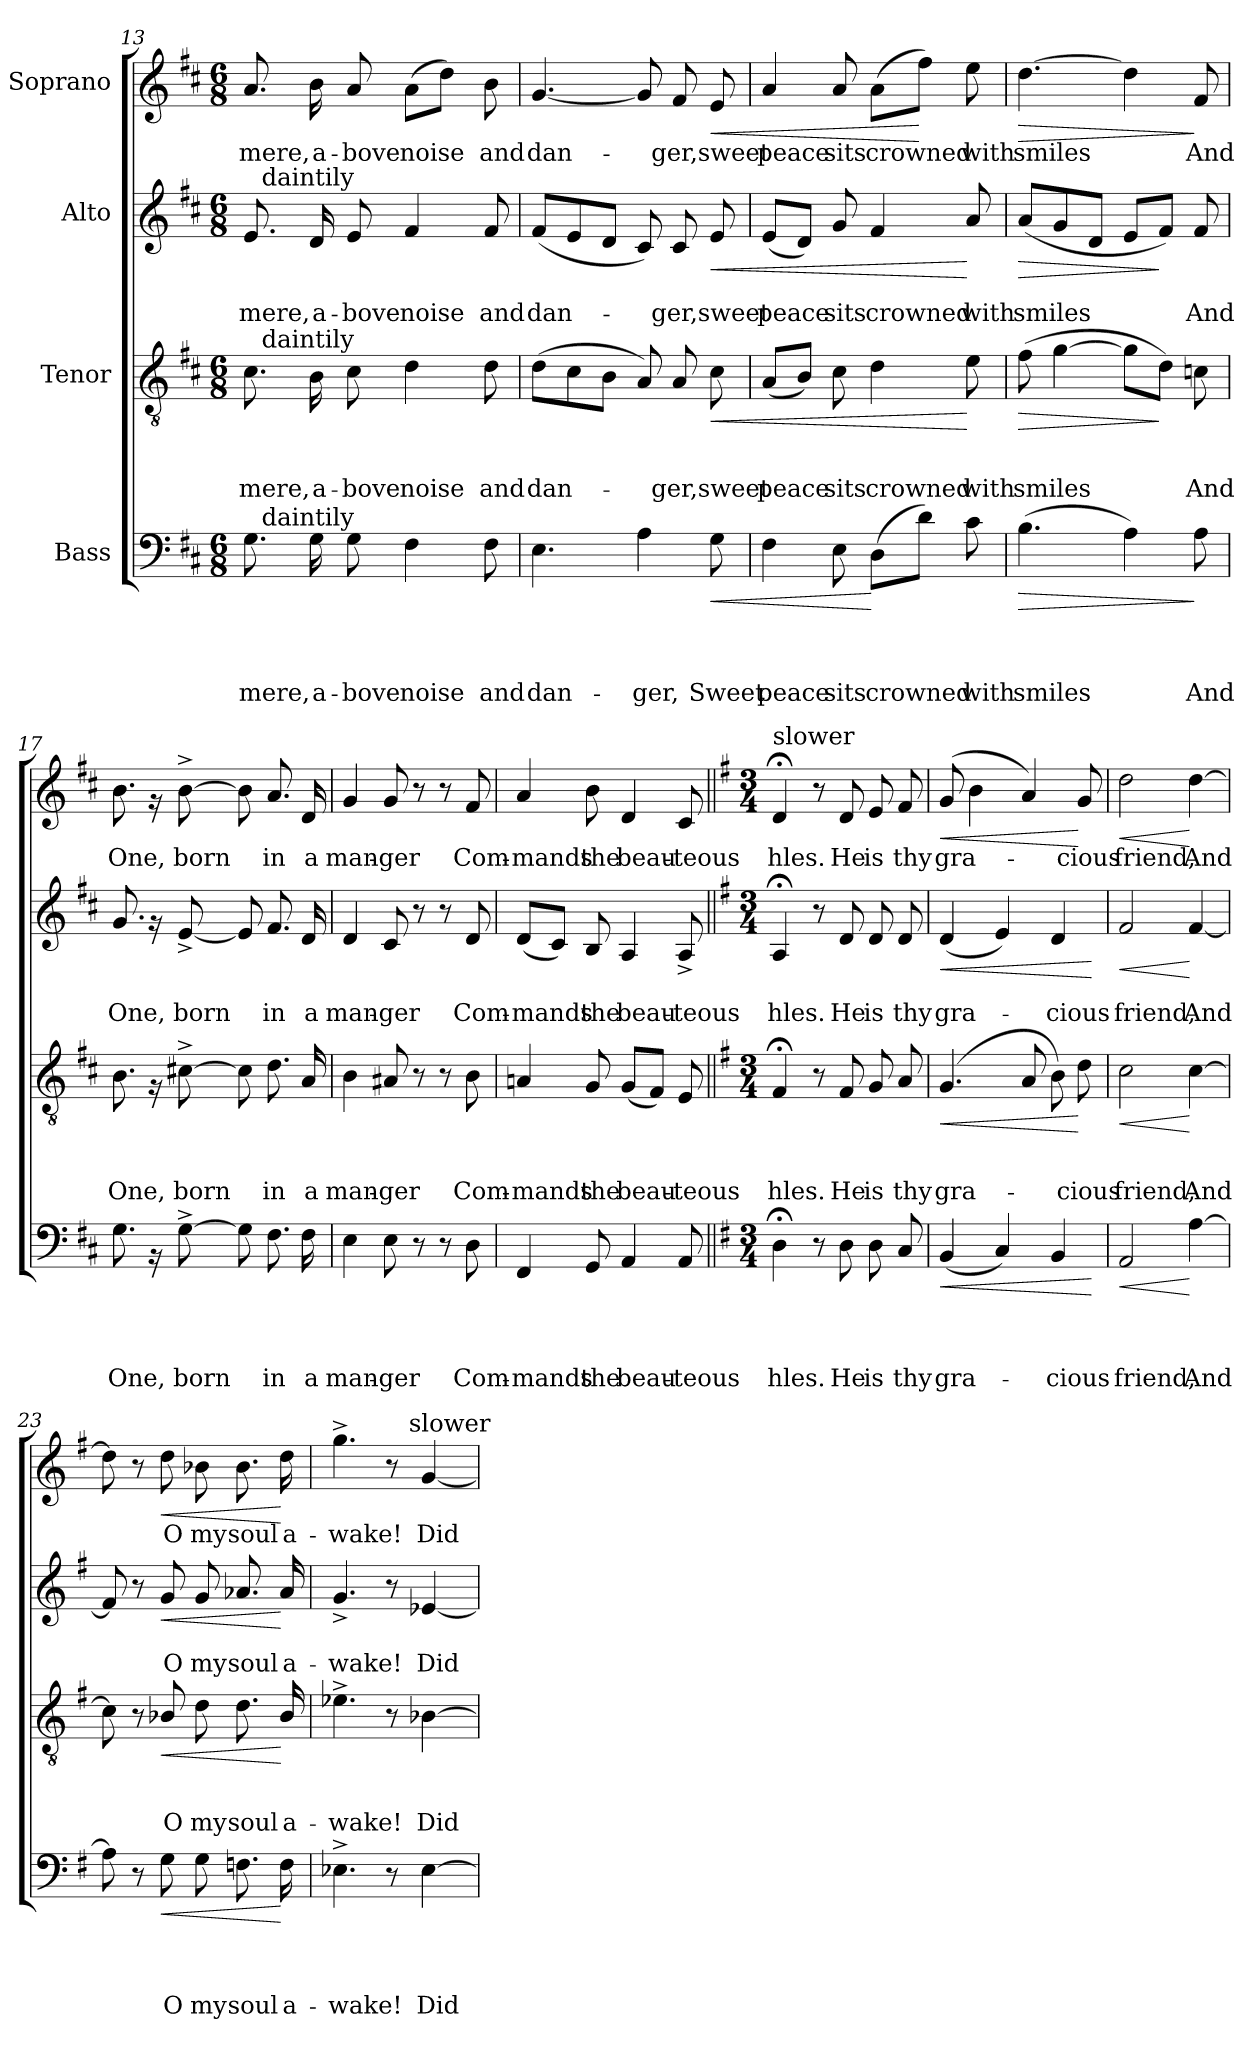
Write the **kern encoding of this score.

**kern	**text	**text	**text	**text	**dynam	**kern	**text	**text	**text	**dynam	**kern	**text	**text	**dynam	**kern	**text	**dynam
*part4	*part4	*part4	*part4	*part4	*part4	*part3	*part3	*part3	*part3	*part3	*part2	*part2	*part2	*part2	*part1	*part1	*part1
*staff4	*staff4	*staff4	*staff4	*staff4	*staff4	*staff3	*staff3	*staff3	*staff3	*staff3	*staff2	*staff2	*staff2	*staff2	*staff1	*staff1	*staff1
*I"Bass	*	*	*	*	*	*I"Tenor	*	*	*	*	*I"Alto	*	*	*	*I"Soprano	*	*
*clefF4	*	*	*	*	*	*clefGv2	*	*	*	*	*clefG2	*	*	*	*clefG2	*	*
*k[f#c#]	*	*	*	*	*	*k[f#c#]	*	*	*	*	*k[f#c#]	*	*	*	*k[f#c#]	*	*
*D:	*	*	*	*	*	*D:	*	*	*	*	*D:	*	*	*	*D:	*	*
*M6/8	*	*	*	*	*	*M6/8	*	*	*	*	*M6/8	*	*	*	*M6/8	*	*
=13	=13	=13	=13	=13	=13	=13	=13	=13	=13	=13	=13	=13	=13	=13	=13	=13	=13
!	!	!	!	!LO:LY:b	!	!	!	!	!LO:LY:b	!	!	!	!LO:LY:b	!	!	!LO:LY:b	!
*^	*	*	*	*	*	*^	*	*	*	*	*^	*	*	*	*	*	*
8.G\	32ryy	.	.	.	mere,	.	8.c#\	32ryy	.	.	mere,	.	8.e/	32ryy	.	mere,	.	8.a/	mere,	.
!	!	!	!	!	!	!	!	!	!	!	!	!	!	!LO:TX:a:t=daintily	!	!	!	!	!	!
!	!	!	!	!	!	!	!	!LO:TX:a:t=daintily	!	!	!	!	!	!	!	!	!	!	!	!
!	!LO:TX:a:t=daintily	!	!	!	!	!	!	!	!	!	!	!	!	!	!	!	!	!	!	!
.	2ryy	.	.	.	.	.	.	2ryy	.	.	.	.	.	2ryy	.	.	.	.	.	.
!	!	!	!	!	!LO:LY:b	!	!	!	!	!	!LO:LY:b	!	!	!	!	!LO:LY:b	!	!	!LO:LY:b	!
16G\	.	.	.	.	a-	.	16B\	.	.	.	a-	.	16d/	.	.	a-	.	16b\	a-	.
!	!	!	!	!	!LO:LY:b	!	!	!	!	!	!LO:LY:b	!	!	!	!	!LO:LY:b	!	!	!LO:LY:b	!
8G\	.	.	.	.	-bove	.	8c#\	.	.	.	-bove	.	8e/	.	.	-bove	.	8a/	-bove	.
!	!	!	!	!	!LO:LY:b	!	!	!	!	!	!LO:LY:b	!	!	!	!	!LO:LY:b	!	!	!LO:LY:b	!
4F#\	.	.	.	.	noise	.	4d\	.	.	.	noise	.	4f#/	.	.	noise	.	(>8a\L	noise	.
.	.	.	.	.	.	.	.	.	.	.	.	.	.	.	.	.	.	8dd\J)	.	.
.	8..ryy	.	.	.	.	.	.	8..ryy	.	.	.	.	.	8..ryy	.	.	.	.	.	.
!	!	!	!	!	!LO:LY:b	!	!	!	!	!	!LO:LY:b	!	!	!	!	!LO:LY:b	!	!	!LO:LY:b	!
8F#\	.	.	.	.	and	.	8d\	.	.	.	and	.	8f#/	.	.	and	.	8b\	and	.
!!LO:LB:g=z
=14	=14	=14	=14	=14	=14	=14	=14	=14	=14	=14	=14	=14	=14	=14	=14	=14	=14	=14	=14	=14
!	!	!	!	!	!LO:LY:b	!	!	!	!	!	!LO:LY:b	!	!	!	!	!LO:LY:b	!	!	!LO:LY:b	!
*v	*v	*	*	*	*	*	*	*	*	*	*	*	*v	*v	*	*	*	*	*	*
*	*	*	*	*	*	*v	*v	*	*	*	*	*	*	*	*	*	*	*
4.E\	.	.	.	dan-	.	(>8d\L	.	.	dan-	.	(<8f#/L	.	dan-	.	[<4.g/	dan-	.
.	.	.	.	.	.	8c#\	.	.	.	.	8e/	.	.	.	.	.	.
.	.	.	.	.	.	8B\J	.	.	.	.	8d/J	.	.	.	.	.	.
!	!	!	!	!LO:LY:b	!	!	!	!	!	!	!	!	!	!	!	!	!
4A\	.	.	.	-ger,	.	8A/)	.	.	.	.	8c#/)	.	.	.	8g/]	.	.
!	!	!	!	!	!	!	!	!	!LO:LY:b	!	!	!	!LO:LY:b	!	!	!LO:LY:b	!
.	.	.	.	.	.	8A/	.	.	-ger,sweet	.	8c#/	.	-ger,sweet	.	8f#/	-ger,sweet	.
!	!	!	!	!LO:LY:b	!LO:HP:b	!	!	!	!	!LO:HP:b	!	!	!	!LO:HP:b	!	!	!LO:HP:b
8G\	.	.	.	Sweet	<	8c#\	.	.	.	<	8e/	.	.	<	8e/	.	<
=15	=15	=15	=15	=15	=15	=15	=15	=15	=15	=15	=15	=15	=15	=15	=15	=15	=15
!	!	!	!	!LO:LY:b	!	!	!	!	!LO:LY:b	!	!	!	!LO:LY:b	!	!	!LO:LY:b	!
4F#\	.	.	.	peace	.	(<8A/L	.	.	peace	.	(<8e/L	.	peace	.	4a/	peace	.
.	.	.	.	.	.	8B/J)	.	.	.	.	8d/J)	.	.	.	.	.	.
!	!	!	!	!LO:LY:b:rj	!	!	!	!	!LO:LY:b	!	!	!	!LO:LY:b	!	!	!LO:LY:b	!
8E\	.	.	.	sits	.	8c#\	.	.	sits	.	8g/	.	sits	.	8a/	sits	.
!	!	!	!	!LO:LY:b	!	!	!	!	!LO:LY:b	!	!	!	!LO:LY:b	!	!	!LO:LY:b	!
(>8D\L	.	.	.	crowned	[	4d\	.	.	crowned	.	4f#/	.	crowned	.	(>8a\L	crowned	.
8d\J)	.	.	.	.	.	.	.	.	.	.	.	.	.	.	8ff#\J)	.	[
!	!	!	!	!LO:LY:b	!	!	!	!	!LO:LY:b	!	!	!	!LO:LY:b	!	!	!LO:LY:b	!
8c#\	.	.	.	with	.	8e\	.	.	with	[	8a/	.	with	[	8ee\	with	.
=16	=16	=16	=16	=16	=16	=16	=16	=16	=16	=16	=16	=16	=16	=16	=16	=16	=16
!	!	!	!	!LO:LY:b	!LO:HP:b	!	!	!	!LO:LY:b	!LO:HP:b	!	!	!LO:LY:b	!LO:HP:b	!	!LO:LY:b	!LO:HP:b
(>4.B\	.	.	.	smiles	>	(>8f#\	.	.	smiles	>	(<8a/L	.	smiles	>	[>4.dd\	smiles	>
.	.	.	.	.	.	[>4g\	.	.	.	.	8g/	.	.	.	.	.	.
.	.	.	.	.	.	.	.	.	.	.	8d/J	.	.	.	.	.	.
4A\)	.	.	.	.	.	8g\L]	.	.	.	.	8e/L	.	.	.	4dd\]	.	.
.	.	.	.	.	.	8d\J)	.	.	.	]	8f#/J)	.	.	]	.	.	.
!	!	!	!	!LO:LY:b	!	!	!	!	!LO:LY:b	!	!	!	!LO:LY:b	!	!	!LO:LY:b	!
8A\	.	.	.	And	]	8cn\	.	.	And	.	8f#/	.	And	.	8f#/	And	]
=17	=17	=17	=17	=17	=17	=17	=17	=17	=17	=17	=17	=17	=17	=17	=17	=17	=17
!	!	!	!	!LO:LY:b	!	!	!	!	!LO:LY:b	!	!	!	!LO:LY:b	!	!	!LO:LY:b	!
8.G\	.	.	.	One,	.	8.B\	.	.	One,	.	8.g/	.	One,	.	8.b\	One,	.
16rBB	.	.	.	.	.	16rG	.	.	.	.	16rg	.	.	.	16rg	.	.
!	!	!	!	!LO:LY:b	!	!	!	!	!LO:LY:b	!	!	!	!LO:LY:b	!	!	!LO:LY:b	!
[>8G^>\	.	.	.	born	.	[>8c#X^>\	.	.	born	.	[<8e^</	.	born	.	[>8b^>\	born	.
8G\]	.	.	.	.	.	8c#\]	.	.	.	.	8e/]	.	.	.	8b\]	.	.
!	!	!	!	!LO:LY:b:rj	!	!	!	!	!LO:LY:b	!	!	!	!LO:LY:b	!	!	!LO:LY:b	!
8.F#\	.	.	.	in	.	8.d\	.	.	in	.	8.f#/	.	in	.	8.a/	in	.
!	!	!	!	!LO:LY:b:rj	!	!	!	!	!LO:LY:b	!	!	!	!LO:LY:b	!	!	!LO:LY:b	!
16F#\	.	.	.	a	.	16A/	.	.	a	.	16d/	.	a	.	16d/	a	.
!!LO:LB:g=z
=18	=18	=18	=18	=18	=18	=18	=18	=18	=18	=18	=18	=18	=18	=18	=18	=18	=18
!	!	!	!	!LO:LY:b	!	!	!	!	!LO:LY:b	!	!	!	!LO:LY:b	!	!	!LO:LY:b	!
4E\	.	.	.	man-	.	4B\	.	.	man-	.	4d/	.	man-	.	4g/	man-	.
!	!	!	!	!LO:LY:b	!	!	!	!	!LO:LY:b	!	!	!	!LO:LY:b	!	!	!LO:LY:b	!
8E\	.	.	.	-ger	.	8A#X/	.	.	-ger	.	8c#/	.	-ger	.	8g/	-ger	.
8rC	.	.	.	.	.	8rA	.	.	.	.	8ra	.	.	.	8ra	.	.
8rC	.	.	.	.	.	8rA	.	.	.	.	8ra	.	.	.	8ra	.	.
!	!	!	!	!LO:LY:b	!	!	!	!	!LO:LY:b	!	!	!	!LO:LY:b	!	!	!LO:LY:b	!
8D\	.	.	.	Com-	.	8B\	.	.	Com-	.	8d/	.	Com-	.	8f#/	Com-	.
=19	=19	=19	=19	=19	=19	=19	=19	=19	=19	=19	=19	=19	=19	=19	=19	=19	=19
!	!	!	!	!LO:LY:b	!	!	!	!	!LO:LY:b	!	!	!	!LO:LY:b	!	!	!LO:LY:b	!
4FF#/	.	.	.	-mands	.	4An/	.	.	-mands	.	(<8d/L	.	-mands	.	4a/	-mands	.
.	.	.	.	.	.	.	.	.	.	.	8c#/J)	.	.	.	.	.	.
!	!	!	!	!LO:LY:b	!	!	!	!	!LO:LY:b	!	!	!	!LO:LY:b	!	!	!LO:LY:b	!
8GG/	.	.	.	the	.	8G/	.	.	the	.	8B/	.	the	.	8b\	the	.
!	!	!	!	!LO:LY:b	!	!	!	!	!LO:LY:b	!	!	!	!LO:LY:b	!	!	!LO:LY:b	!
4AA/	.	.	.	beau-	.	(<8G/L	.	.	beau-	.	4A/	.	beau-	.	4d/	beau-	.
.	.	.	.	.	.	8F#/J)	.	.	.	.	.	.	.	.	.	.	.
!	!	!	!	!LO:LY:b	!	!	!	!	!LO:LY:b	!	!	!	!LO:LY:b	!	!	!LO:LY:b	!
8AA/	.	.	.	-teous	.	8E/	.	.	-teous	.	8A^</	.	-teous	.	8c#/	-teous	.
=20||	=20||	=20||	=20||	=20||	=20||	=20||	=20||	=20||	=20||	=20||	=20||	=20||	=20||	=20||	=20||	=20||	=20||
*k[f#]	*	*	*	*	*	*k[f#]	*	*	*	*	*k[f#]	*	*	*	*k[f#]	*	*
*G:	*	*	*	*	*	*G:	*	*	*	*	*G:	*	*	*	*G:	*	*
*M3/4	*	*	*	*	*	*M3/4	*	*	*	*	*M3/4	*	*	*	*M3/4	*	*
!	!	!	!	!	!	!	!	!	!	!	!	!	!	!	!LO:TX:a:t=slower	!	!
!	!	!	!	!LO:LY:b	!	!	!	!	!LO:LY:b	!	!	!	!LO:LY:b	!	!	!LO:LY:b	!
4D;<\	.	.	.	hles.	.	4F#;/	.	.	hles.	.	4A;/	.	hles.	.	4d;/	hles.	.
8rC	.	.	.	.	.	8rA	.	.	.	.	8ra	.	.	.	8ra	.	.
!	!	!	!	!LO:LY:b	!	!	!	!	!LO:LY:b	!	!	!	!LO:LY:b	!	!	!LO:LY:b	!
8D\	.	.	.	He	.	8F#/	.	.	He	.	8d/	.	He	.	8d/	He	.
!	!	!	!	!LO:LY:b	!	!	!	!	!LO:LY:b	!	!	!	!LO:LY:b	!	!	!LO:LY:b	!
8D\	.	.	.	is	.	8G/	.	.	is	.	8d/	.	is	.	8e/	is	.
!	!	!	!	!LO:LY:b	!	!	!	!	!LO:LY:b	!	!	!	!LO:LY:b	!	!	!LO:LY:b	!
8C/	.	.	.	thy	.	8A/	.	.	thy	.	8d/	.	thy	.	8f#/	thy	.
=21	=21	=21	=21	=21	=21	=21	=21	=21	=21	=21	=21	=21	=21	=21	=21	=21	=21
!	!	!	!	!LO:LY:b	!LO:HP:b	!	!	!	!LO:LY:b	!LO:HP:b	!	!	!LO:LY:b	!LO:HP:b	!	!LO:LY:b	!LO:HP:b
(<4BB/	.	.	.	gra-	<	(4.G/	.	.	gra-	<	(<4d/	.	gra-	<	(8g/	gra-	<
.	.	.	.	.	.	.	.	.	.	.	.	.	.	.	4b\	.	.
4C/)	.	.	.	.	.	.	.	.	.	.	4e/)	.	.	.	.	.	.
.	.	.	.	.	.	8A/	.	.	.	.	.	.	.	.	4a/)	.	.
!	!	!	!	!LO:LY:b	!	!	!	!	!	!	!	!	!LO:LY:b	!	!	!	!
4BB/	.	.	.	-cious	.	8B\)	.	.	.	.	4d/	.	-cious	.	.	.	.
!	!	!	!	!	!	!	!	!	!LO:LY:b	!	!	!	!	!	!	!LO:LY:b	!
.	.	.	.	.	.	8d\	.	.	-cious	[	.	.	.	.	8g/	-cious	[
.	.	.	.	.	[	.	.	.	.	.	.	.	.	[	.	.	.
!!LO:PB:g=z
=22	=22	=22	=22	=22	=22	=22	=22	=22	=22	=22	=22	=22	=22	=22	=22	=22	=22
!	!	!	!	!LO:LY:b	!LO:HP:b	!	!	!	!LO:LY:b	!LO:HP:b	!	!	!LO:LY:b	!LO:HP:b	!	!LO:LY:b	!LO:HP:b
2AA/	.	.	.	friend,	<	2c\	.	.	friend,	<	2f#/	.	friend,	<	2dd\	friend,	<
!	!	!	!	!LO:LY:b	!	!	!	!	!LO:LY:b	!	!	!	!LO:LY:b	!	!	!LO:LY:b	!
[>4A\	.	.	.	And	[	[>4c\	.	.	And	[	[<4f#/	.	And	[	[>4dd\	And	[
=23	=23	=23	=23	=23	=23	=23	=23	=23	=23	=23	=23	=23	=23	=23	=23	=23	=23
8A\]	.	.	.	.	.	8c\]	.	.	.	.	8f#/]	.	.	.	8dd\]	.	.
8rC	.	.	.	.	.	8rA	.	.	.	.	8ra	.	.	.	8ra	.	.
!	!	!	!	!LO:LY:b	!LO:HP:b	!	!	!	!LO:LY:b	!LO:HP:b	!	!	!LO:LY:b	!LO:HP:b	!	!LO:LY:b	!LO:HP:b
8G\	.	.	.	O	<	8B-X/	.	.	O	<	8g/	.	O	<	8dd\	O	<
!	!	!	!	!LO:LY:b	!	!	!	!	!LO:LY:b	!	!	!	!LO:LY:b	!	!	!LO:LY:b	!
8G\	.	.	.	my	.	8d\	.	.	my	.	8g/	.	my	.	8b-X\	my	.
!	!	!	!	!LO:LY:b	!	!	!	!	!LO:LY:b	!	!	!	!LO:LY:b	!	!	!LO:LY:b	!
8.Fn\	.	.	.	soul	.	8.d\	.	.	soul	.	8.a-X/	.	soul	.	8.b-\	soul	.
!	!	!	!	!LO:LY:b	!	!	!	!	!LO:LY:b	!	!	!	!LO:LY:b	!	!	!LO:LY:b	!
16F\	.	.	.	a-	[	16B-/	.	.	a-	[	16a-/	.	a-	[	16dd\	a-	[
=24	=24	=24	=24	=24	=24	=24	=24	=24	=24	=24	=24	=24	=24	=24	=24	=24	=24
!	!	!	!	!LO:LY:b	!	!	!	!	!LO:LY:b	!	!	!	!LO:LY:b	!	!	!LO:LY:b	!
*	*	*	*	*	*	*	*	*	*	*	*	*	*	*	*^	*	*
4.E-X^>\	.	.	.	-wake!	.	4.e-X^>\	.	.	-wake!	.	4.g^</	.	-wake!	.	4.gg^>\	4...ryy	-wake!	.
8rC	.	.	.	.	.	8rA	.	.	.	.	8ra	.	.	.	8ra	.	.	.
!	!	!	!	!	!	!	!	!	!	!	!	!	!	!	!	!LO:TX:a:t=slower	!	!
.	.	.	.	.	.	.	.	.	.	.	.	.	.	.	.	4ryy	.	.
!	!	!	!	!LO:LY:b	!	!	!	!	!LO:LY:b	!	!	!	!LO:LY:b	!	!	!	!LO:LY:b	!
[>4E-\	.	.	.	Did	.	[>4B-X\	.	.	Did	.	[<4e-X/	.	Did	.	[<4g/	.	Did	.
.	.	.	.	.	.	.	.	.	.	.	.	.	.	.	.	32ryy	.	.
*	*	*	*	*	*	*	*	*	*	*	*	*	*	*	*v	*v	*	*
=	=	=	=	=	=	=	=	=	=	=	=	=	=	=	=	=	=
*-	*-	*-	*-	*-	*-	*-	*-	*-	*-	*-	*-	*-	*-	*-	*-	*-	*-
